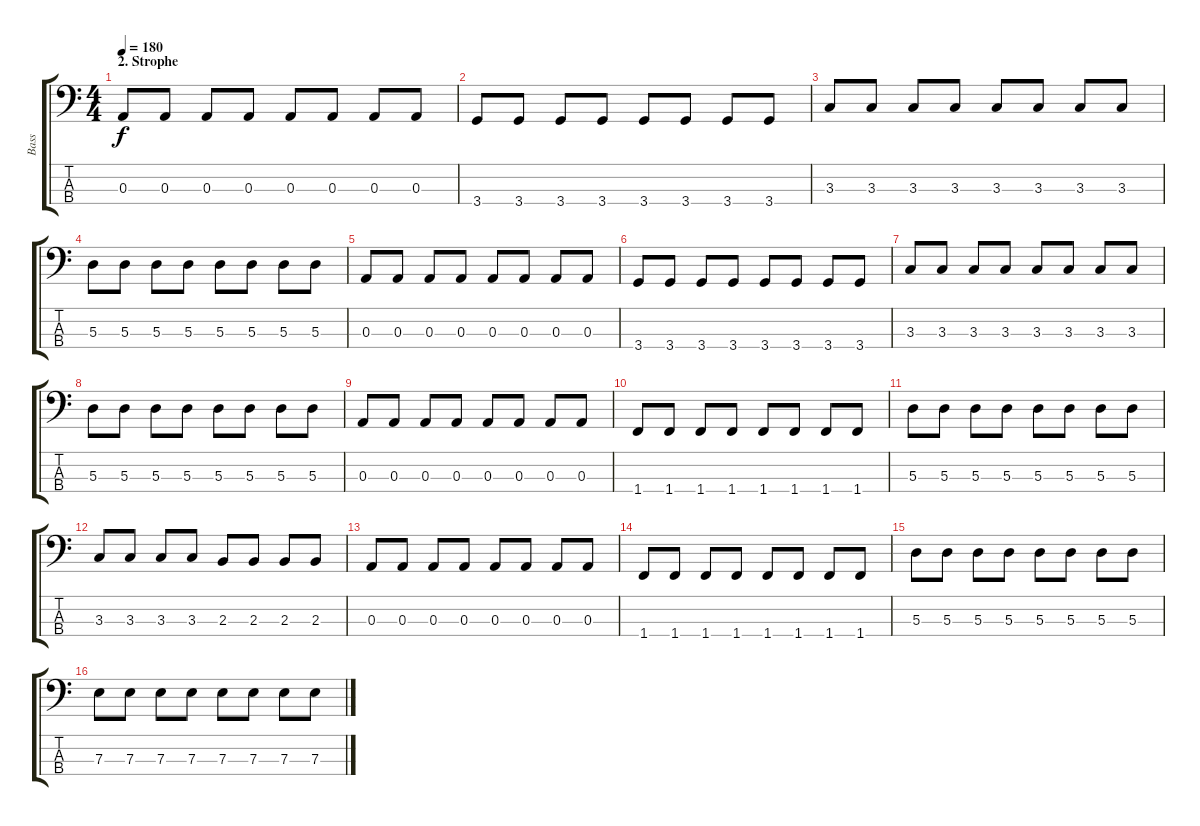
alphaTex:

\track ("Bass" "Bass") {instrument electricbassfinger}
\staff {score tabs}
\tuning (G2 D2 A1 E1) {hide}
\ts (4 4)
\section ("" "2. Strophe")
\tempo 180
\clef f4
\ks c
0.3.8{dy f} 0.3.8 0.3.8 0.3.8 0.3.8 0.3.8 0.3.8 0.3.8 |
3.4.8 3.4.8 3.4.8 3.4.8 3.4.8 3.4.8 3.4.8 3.4.8 |
3.3.8 3.3.8 3.3.8 3.3.8 3.3.8 3.3.8 3.3.8 3.3.8 |
5.3.8 5.3.8 5.3.8 5.3.8 5.3.8 5.3.8 5.3.8 5.3.8 |
0.3.8 0.3.8 0.3.8 0.3.8 0.3.8 0.3.8 0.3.8 0.3.8 |
3.4.8 3.4.8 3.4.8 3.4.8 3.4.8 3.4.8 3.4.8 3.4.8 |
3.3.8 3.3.8 3.3.8 3.3.8 3.3.8 3.3.8 3.3.8 3.3.8 |
5.3.8 5.3.8 5.3.8 5.3.8 5.3.8 5.3.8 5.3.8 5.3.8 |
0.3.8 0.3.8 0.3.8 0.3.8 0.3.8 0.3.8 0.3.8 0.3.8 |
1.4.8 1.4.8 1.4.8 1.4.8 1.4.8 1.4.8 1.4.8 1.4.8 |
5.3.8 5.3.8 5.3.8 5.3.8 5.3.8 5.3.8 5.3.8 5.3.8 |
3.3.8 3.3.8 3.3.8 3.3.8 2.3.8 2.3.8 2.3.8 2.3.8 |
0.3.8 0.3.8 0.3.8 0.3.8 0.3.8 0.3.8 0.3.8 0.3.8 |
1.4.8 1.4.8 1.4.8 1.4.8 1.4.8 1.4.8 1.4.8 1.4.8 |
5.3.8 5.3.8 5.3.8 5.3.8 5.3.8 5.3.8 5.3.8 5.3.8 |
7.3.8 7.3.8 7.3.8 7.3.8 7.3.8 7.3.8 7.3.8 7.3.8
